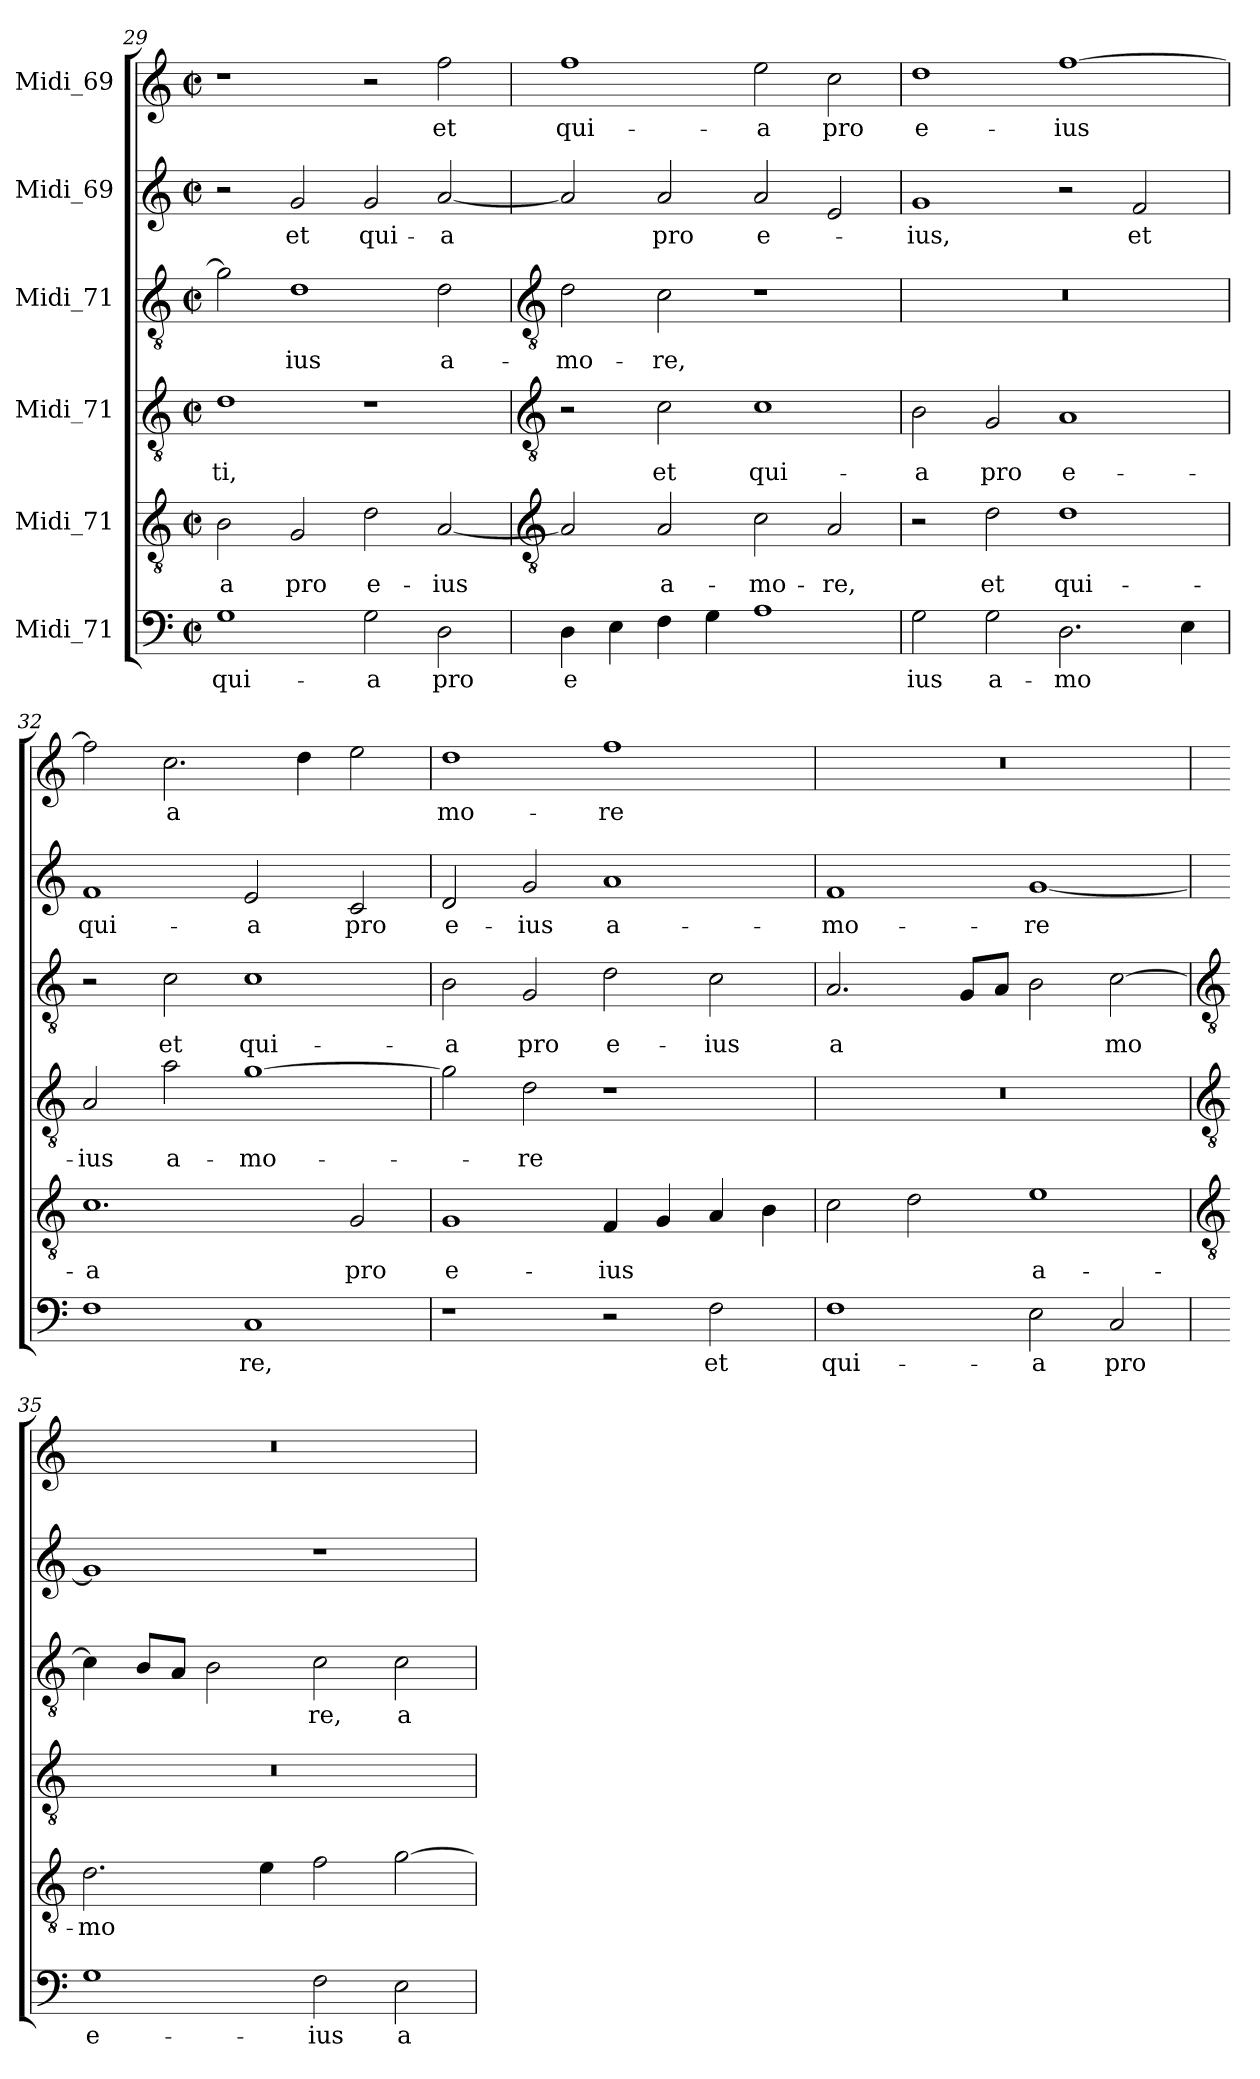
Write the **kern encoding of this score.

**kern	**text	**kern	**text	**kern	**text	**kern	**text	**kern	**text	**kern	**text
*part6	*part6	*part5	*part5	*part4	*part4	*part3	*part3	*part2	*part2	*part1	*part1
*staff6	*staff6	*staff5	*staff5	*staff4	*staff4	*staff3	*staff3	*staff2	*staff2	*staff1	*staff1
*I"Midi_71	*	*I"Midi_71	*	*I"Midi_71	*	*I"Midi_71	*	*I"Midi_69	*	*I"Midi_69	*
*clefF4	*	*clefGv2	*	*clefGv2	*	*clefGv2	*	*clefG2	*	*clefG2	*
*k[]	*	*k[]	*	*k[]	*	*k[]	*	*k[]	*	*k[]	*
*C:	*	*C:	*	*C:	*	*C:	*	*C:	*	*C:	*
*M4/2	*	*M4/2	*	*M4/2	*	*M4/2	*	*M4/2	*	*M4/2	*
*met(c|)	*	*met(c|)	*	*met(c|)	*	*met(c|)	*	*met(c|)	*	*met(c|)	*
=29	=29	=29	=29	=29	=29	=29	=29	=29	=29	=29	=29
!	!LO:LY:b	!	!LO:LY:b	!	!LO:LY:b	!	!	!	!	!	!
1G	qui-	2B	-a	1d	-ti,	2g]	.	2r	.	1r	.
!	!	!	!LO:LY:b	!	!	!	!LO:LY:b	!	!LO:LY:b	!	!
.	.	2G	pro	.	.	1d	-ius	2g	et	.	.
!	!LO:LY:b	!	!LO:LY:b	!	!	!	!	!	!LO:LY:b	!	!
2G	-a	2d	e-	1r	.	.	.	2g	qui-	2r	.
!	!LO:LY:b	!	!LO:LY:b	!	!	!	!LO:LY:b	!	!LO:LY:b	!	!LO:LY:b
2D	pro	[2A	-ius	.	.	2d	a-	[2a	-a	2ff	et
!!LO:LB:g=z
=30	=30	=30	=30	=30	=30	=30	=30	=30	=30	=30	=30
*	*	*clefGv2	*	*clefGv2	*	*clefGv2	*	*	*	*	*
!	!LO:LY:b	!	!	!	!	!	!LO:LY:b	!	!	!	!LO:LY:b
4D	e	2A]	.	2r	.	2d	-mo-	2a]	.	1ff	qui-
4E	.	.	.	.	.	.	.	.	.	.	.
!	!	!	!LO:LY:b	!	!LO:LY:b	!	!LO:LY:b	!	!LO:LY:b	!	!
4F	.	2A	a-	2c	et	2c	-re,	2a	pro	.	.
4G	.	.	.	.	.	.	.	.	.	.	.
!	!	!	!LO:LY:b	!	!LO:LY:b	!	!	!	!LO:LY:b	!	!LO:LY:b
1A	.	2c	-mo-	1c	qui-	1r	.	2a	e-	2ee	-a
!	!	!	!LO:LY:b	!	!	!	!	!	!	!	!LO:LY:b
.	.	2A	-re,	.	.	.	.	2e	.	2cc	pro
=31	=31	=31	=31	=31	=31	=31	=31	=31	=31	=31	=31
!	!LO:LY:b	!	!	!	!LO:LY:b	!	!	!	!LO:LY:b	!	!LO:LY:b
2G	ius	2r	.	2B	-a	0r	.	1g	-ius,	1dd	e-
!	!LO:LY:b	!	!LO:LY:b	!	!LO:LY:b	!	!	!	!	!	!
2G	a-	2d	et	2G	pro	.	.	.	.	.	.
!	!LO:LY:b	!	!LO:LY:b	!	!LO:LY:b	!	!	!	!	!	!LO:LY:b
2.D	-mo	1d	qui-	1A	e-	.	.	2r	.	[1ff	-ius
!	!	!	!	!	!	!	!	!	!LO:LY:b	!	!
.	.	.	.	.	.	.	.	2f	et	.	.
4E	.	.	.	.	.	.	.	.	.	.	.
=32	=32	=32	=32	=32	=32	=32	=32	=32	=32	=32	=32
!	!	!	!LO:LY:b	!	!LO:LY:b	!	!	!	!LO:LY:b	!	!
1F	.	1.c	-a	2A	-ius	2r	.	1f	qui-	2ff]	.
!	!	!	!	!	!LO:LY:b	!	!LO:LY:b	!	!	!	!LO:LY:b
.	.	.	.	2a	a-	2c	et	.	.	2.cc	a
!	!LO:LY:b	!	!	!	!LO:LY:b	!	!LO:LY:b	!	!LO:LY:b	!	!
1C	re,	.	.	[1g	-mo-	1c	qui-	2e	-a	.	.
.	.	.	.	.	.	.	.	.	.	4dd	.
!	!	!	!LO:LY:b	!	!	!	!	!	!LO:LY:b	!	!
.	.	2G	pro	.	.	.	.	2c	pro	2ee	.
=33	=33	=33	=33	=33	=33	=33	=33	=33	=33	=33	=33
!	!	!	!LO:LY:b	!	!	!	!LO:LY:b	!	!LO:LY:b	!	!LO:LY:b
1r	.	1G	e-	2g]	.	2B	-a	2d	e-	1dd	mo-
!	!	!	!	!	!LO:LY:b	!	!LO:LY:b	!	!LO:LY:b	!	!
.	.	.	.	2d	-re	2G	pro	2g	-ius	.	.
!	!	!	!LO:LY:b	!	!	!	!LO:LY:b	!	!LO:LY:b	!	!LO:LY:b
2r	.	4F	-ius	1r	.	2d	e-	1a	a-	1ff	-re
.	.	4G	.	.	.	.	.	.	.	.	.
!	!LO:LY:b	!	!	!	!	!	!LO:LY:b	!	!	!	!
2F	et	4A	.	.	.	2c	-ius	.	.	.	.
.	.	4B	.	.	.	.	.	.	.	.	.
=34	=34	=34	=34	=34	=34	=34	=34	=34	=34	=34	=34
!	!LO:LY:b	!	!	!	!	!	!LO:LY:b	!	!LO:LY:b	!	!
1F	qui-	2c	.	0r	.	2.A	a	1f	-mo-	0r	.
.	.	2d	.	.	.	.	.	.	.	.	.
.	.	.	.	.	.	8GL	.	.	.	.	.
.	.	.	.	.	.	8AJ	.	.	.	.	.
!	!LO:LY:b	!	!LO:LY:b	!	!	!	!	!	!LO:LY:b	!	!
2E	-a	1e	a-	.	.	2B	.	[1g	-re	.	.
!	!LO:LY:b	!	!	!	!	!	!LO:LY:b	!	!	!	!
2C	pro	.	.	.	.	[2c	mo	.	.	.	.
!!LO:LB:g=z
=35	=35	=35	=35	=35	=35	=35	=35	=35	=35	=35	=35
*	*	*clefGv2	*	*clefGv2	*	*clefGv2	*	*	*	*	*
!	!LO:LY:b	!	!LO:LY:b	!	!	!	!	!	!	!	!
1G	e-	2.d	-mo	0r	.	4c]	.	1g]	.	0r	.
.	.	.	.	.	.	8BL	.	.	.	.	.
.	.	.	.	.	.	8AJ	.	.	.	.	.
.	.	.	.	.	.	2B	.	.	.	.	.
.	.	4e	.	.	.	.	.	.	.	.	.
!	!LO:LY:b	!	!	!	!	!	!LO:LY:b	!	!	!	!
2F	-ius	2f	.	.	.	2c	re,	1r	.	.	.
!	!LO:LY:b	!	!	!	!	!	!LO:LY:b	!	!	!	!
2E	a-	[2g	.	.	.	2c	a-	.	.	.	.
=	=	=	=	=	=	=	=	=	=	=	=
*-	*-	*-	*-	*-	*-	*-	*-	*-	*-	*-	*-
